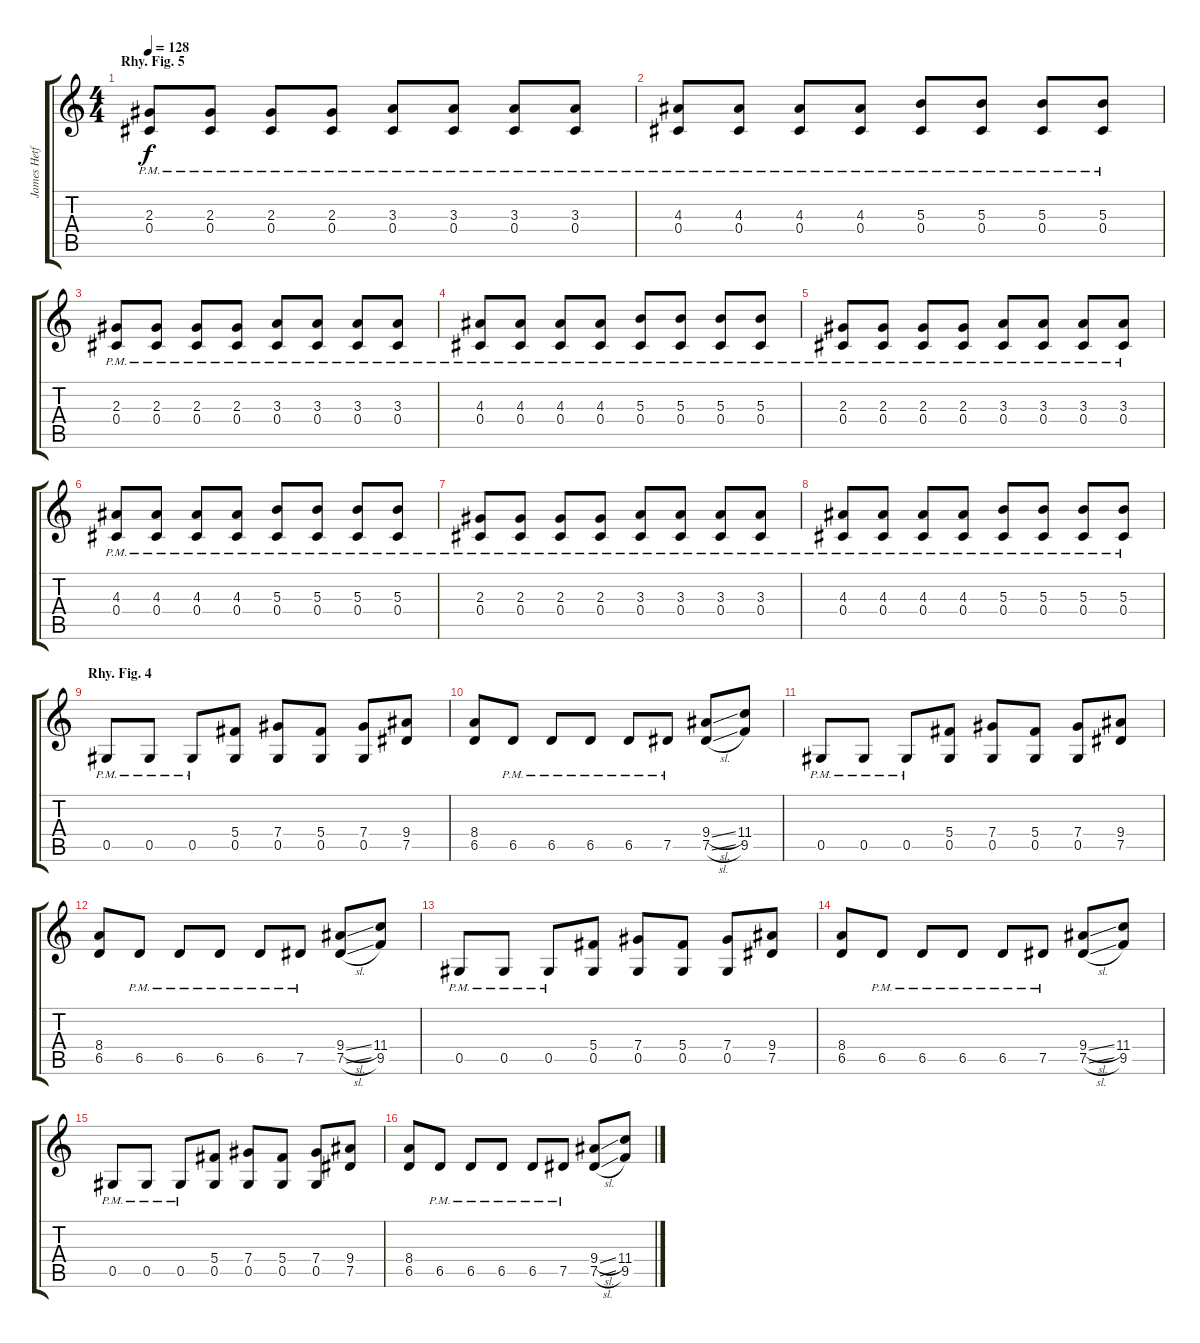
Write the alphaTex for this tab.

\track ("James Hetfield (Guitar)" "James Hetf") {instrument electricguitarclean}
\staff {score tabs}
\tuning (Eb4 Bb3 Gb3 Db3 Ab2 Eb2) {hide}
\ts (4 4)
\section ("" "Rhy. Fig. 5")
\tempo 128
\clef g2
\ks c
(2.3 0.4{pm}).8{dy f} (2.3 0.4{pm}).8 (2.3 0.4{pm}).8 (2.3 0.4{pm}).8 (3.3 0.4{pm}).8 (3.3 0.4{pm}).8 (3.3 0.4{pm}).8 (3.3 0.4{pm}).8 |
(4.3 0.4{pm}).8 (4.3 0.4{pm}).8 (4.3 0.4{pm}).8 (4.3 0.4{pm}).8 (5.3 0.4{pm}).8 (5.3 0.4{pm}).8 (5.3 0.4{pm}).8 (5.3 0.4{pm}).8 |
(2.3 0.4{pm}).8 (2.3 0.4{pm}).8 (2.3 0.4{pm}).8 (2.3 0.4{pm}).8 (3.3 0.4{pm}).8 (3.3 0.4{pm}).8 (3.3 0.4{pm}).8 (3.3 0.4{pm}).8 |
(4.3 0.4{pm}).8 (4.3 0.4{pm}).8 (4.3 0.4{pm}).8 (4.3 0.4{pm}).8 (5.3 0.4{pm}).8 (5.3 0.4{pm}).8 (5.3 0.4{pm}).8 (5.3 0.4{pm}).8 |
(2.3 0.4{pm}).8 (2.3 0.4{pm}).8 (2.3 0.4{pm}).8 (2.3 0.4{pm}).8 (3.3 0.4{pm}).8 (3.3 0.4{pm}).8 (3.3 0.4{pm}).8 (3.3 0.4{pm}).8 |
(4.3 0.4{pm}).8 (4.3 0.4{pm}).8 (4.3 0.4{pm}).8 (4.3 0.4{pm}).8 (5.3 0.4{pm}).8 (5.3 0.4{pm}).8 (5.3 0.4{pm}).8 (5.3 0.4{pm}).8 |
(2.3 0.4{pm}).8 (2.3 0.4{pm}).8 (2.3 0.4{pm}).8 (2.3 0.4{pm}).8 (3.3 0.4{pm}).8 (3.3 0.4{pm}).8 (3.3 0.4{pm}).8 (3.3 0.4{pm}).8 |
(4.3 0.4{pm}).8 (4.3 0.4{pm}).8 (4.3 0.4{pm}).8 (4.3 0.4{pm}).8 (5.3 0.4{pm}).8 (5.3 0.4{pm}).8 (5.3 0.4{pm}).8 (5.3 0.4{pm}).8 |
\section ("" "Rhy. Fig. 4")
0.5{pm}.8 0.5{pm}.8 0.5{pm}.8 (5.4 0.5).8 (7.4 0.5).8 (5.4 0.5).8 (7.4 0.5).8 (9.4 7.5).8 |
(8.4 6.5).8 6.5{pm}.8 6.5{pm}.8 6.5{pm}.8 6.5{pm}.8 7.5{pm}.8 (9.4{sl} 7.5{sl}).8 (11.4 9.5).8 |
0.5{pm}.8 0.5{pm}.8 0.5{pm}.8 (5.4 0.5).8 (7.4 0.5).8 (5.4 0.5).8 (7.4 0.5).8 (9.4 7.5).8 |
(8.4 6.5).8 6.5{pm}.8 6.5{pm}.8 6.5{pm}.8 6.5{pm}.8 7.5{pm}.8 (9.4{sl} 7.5{sl}).8 (11.4 9.5).8 |
0.5{pm}.8 0.5{pm}.8 0.5{pm}.8 (5.4 0.5).8 (7.4 0.5).8 (5.4 0.5).8 (7.4 0.5).8 (9.4 7.5).8 |
(8.4 6.5).8 6.5{pm}.8 6.5{pm}.8 6.5{pm}.8 6.5{pm}.8 7.5{pm}.8 (9.4{sl} 7.5{sl}).8 (11.4 9.5).8 |
0.5{pm}.8 0.5{pm}.8 0.5{pm}.8 (5.4 0.5).8 (7.4 0.5).8 (5.4 0.5).8 (7.4 0.5).8 (9.4 7.5).8 |
(8.4 6.5).8 6.5{pm}.8 6.5{pm}.8 6.5{pm}.8 6.5{pm}.8 7.5{pm}.8 (9.4{sl} 7.5{sl}).8 (11.4 9.5).8
